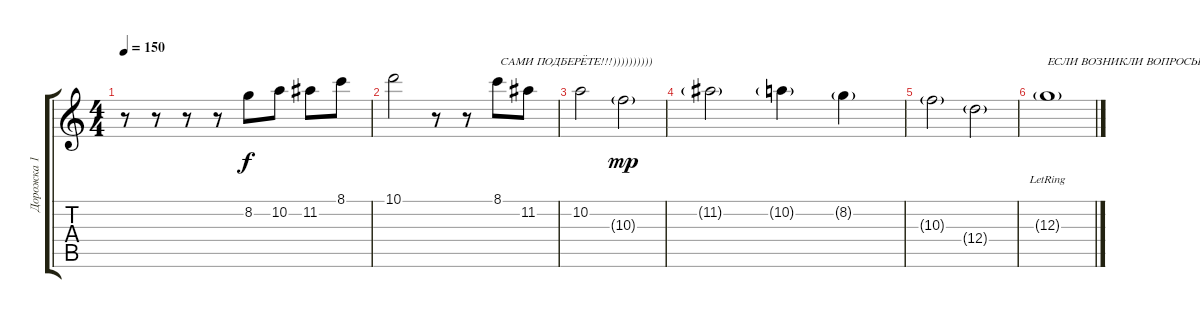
\track ("Дорожка 1" "Дорожка 1") {instrument contrabass}
\staff {score tabs}
\tuning (E4 B3 G3 D3 A2 E2) {hide}
\ts (4 4)
\tempo 150
\clef g2
\ks c
r.8{dy f} r.8 r.8 r.8 8.2.8 10.2.8 11.2.8 8.1.8 |
10.1.2 r.8 r.8 8.1.8{txt " САМИ ПОДБЕРЁТЕ!!!))))))))))"} 11.2.8 |
10.2.2 10.3{g}.2{dy mp} |
11.2{g}.2 10.2{g}.4 8.2{g}.4 |
10.3{g}.2 12.4{g}.2 |
12.3{g lr}.1{txt "ЕСЛИ ВОЗНИКЛИ ВОПРОСЫ, ПИШИТЕ ( id)"}
